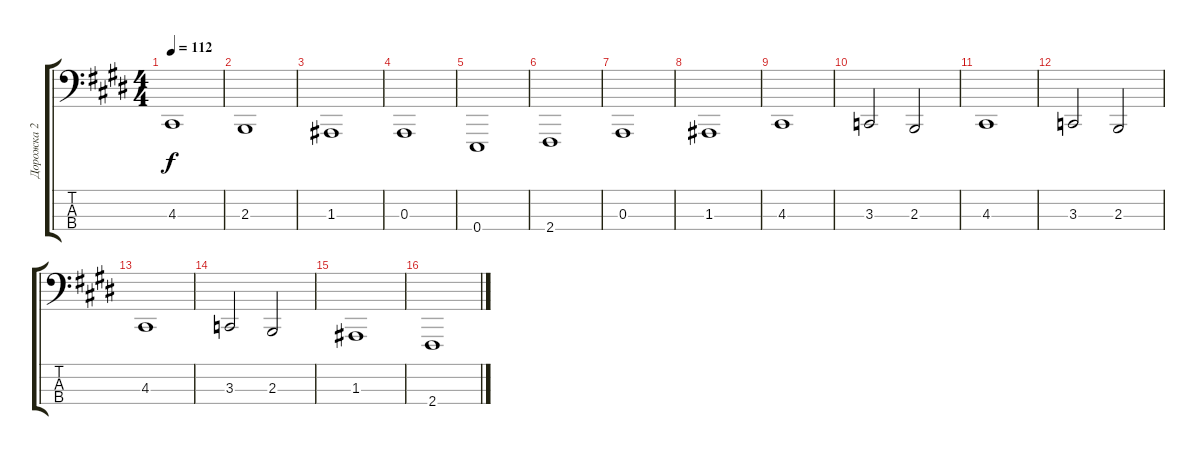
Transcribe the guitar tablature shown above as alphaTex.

\track ("Дорожка 2" "Дорожка 2") {instrument acousticgrandpiano}
\staff {score tabs}
\tuning (G2 D2 A1 E1) {hide}
\ts (4 4)
\tempo 112
\clef f4
\ks c#minor
4.3.1{dy f} |
2.3.1 |
1.3.1 |
0.3.1 |
0.4.1 |
2.4.1 |
0.3.1 |
1.3.1 |
4.3.1 |
3.3.2 2.3.2 |
4.3.1 |
3.3.2 2.3.2 |
4.3.1 |
3.3.2 2.3.2 |
1.3.1 |
2.4.1
